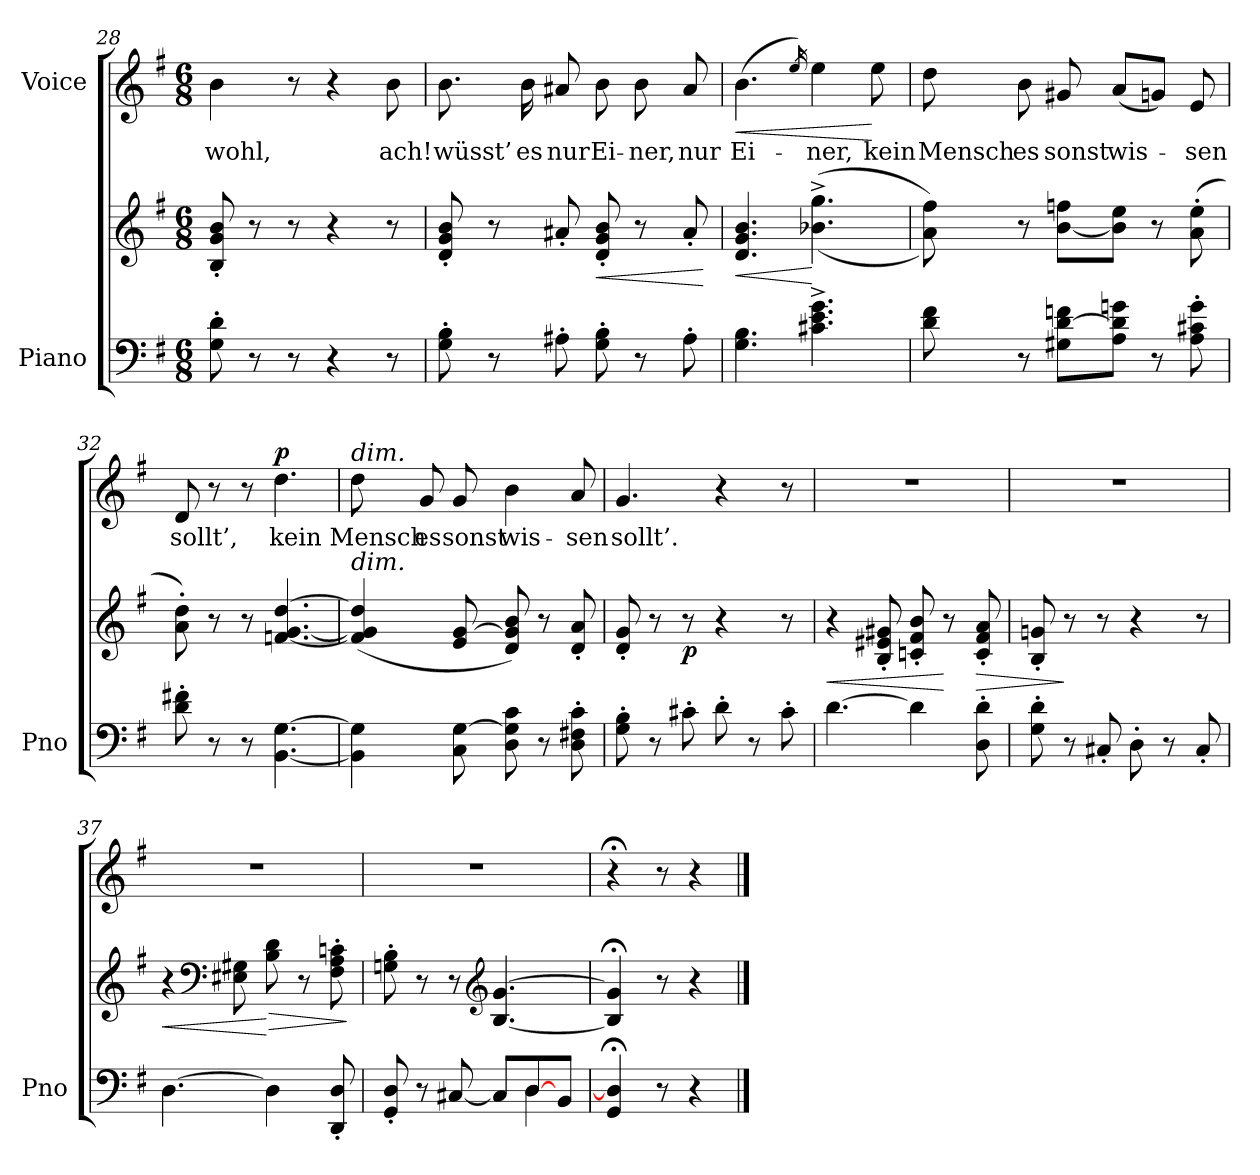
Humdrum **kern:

**kern	**kern	**dynam	**kern	**text	**dynam
*part2	*part2	*part2	*part1	*part1	*part1
*staff3	*staff2	*staff2/3	*staff1	*staff1	*staff1
*I"Piano	*	*	*I"Voice	*	*
*I'Pno	*	*	*	*	*
*clefF4	*clefG2	*	*clefG2	*	*
*k[f#]	*k[f#]	*	*k[f#]	*	*
*M6/8	*M6/8	*	*M6/8	*	*
=28	=28	=28	=28	=28	=28
8G\' 8d\'	8B/' 8g/' 8b/'	.	4b\	wohl,	.
8r	8r	.	.	.	.
8r	8r	.	8r	.	.
4r	4r	.	4r	.	.
8r	8r	.	8b\	ach!	.
=29	=29	=29	=29	=29	=29
8G\' 8B\'	8d/' 8g/' 8b/'	.	8.b\	wüsst’	.
8r	8r	.	.	.	.
.	.	.	16b\	es	.
8A#X'\	8a#X'/	.	8a#X/	nur	.
!	!	!LO:HP:b	!	!	!
8G\' 8B\'	8d/' 8g/' 8b/'	<	8b\	Ei-	.
8r	8r	.	8b\	-ner,	.
8A#'\	8a#'/	.	8a#/	nur	.
.	.	[	.	.	.
=30	=30	=30	=30	=30	=30
!	!	!LO:HP:b	!	!	!LO:HP:b
4.G\ 4.B\	4.d/ 4.g/ 4.b/	<	(<4.b\	Ei-	<
.	.	.	16qee/)	.	.
4.c#X\^ 4.e\^ 4.g\^	(<(4.b-X\^ 4.gg\^	[	4ee\	-ner,	.
.	.	.	8ee\	kein	[
=31	=31	=31	=31	=31	=31
8d\ 8f#\	8a\ 8ff#\))	.	8dd\	Mensch	.
8r	8r	.	8b\	es	.
8G#X\ [<8d\ 8fn\L	[8b\ 8ffn\L	.	8g#X/	sonst	.
8A\ 8d\] 8gn\J	8b\] 8ee\J	.	(8a/L	wis-	.
8r	8r	.	8gn/J)	.	.
8A\' 8c#X\' 8g\'	(8a\' 8ee\'	.	8e/	-sen	.
=32	=32	=32	=32	=32	=32
8d\' 8f#X\'	8a\' 8dd\')	.	8d/	sollt’,	.
8r	8r	.	8r	.	.
8r	8r	.	8r	.	.
!	!	!	!	!	!LO:DY:a
[4.BB\ [4.G\	[4.fn/ [4.g/ [4.dd/	.	4.dd\	kein	p
=33	=33	=33	=33	=33	=33
!	!	!	!LO:TX:a:i:t=dim.	!	!
!	!LO:TX:a:i:t=dim.	!	!	!	!
4BB\] 4G\]	(>4fn/] 4g/] 4dd/]	.	8dd\	Mensch	.
.	.	.	8g/	es	.
8C\ [8G\	8e/ [<8g/	.	8g/	sonst	.
8D\ 8G\] 8c\	8d/ 8g/] 8b/)	.	4b\	wis-	.
8r	8r	.	.	.	.
8D\' 8F#X\' 8c\'	8d/' 8a/'	.	8a/	-sen	.
=34	=34	=34	=34	=34	=34
8G\' 8B\'	8d/' 8g/'	.	4.g/	sollt’.	.
8r	8r	.	.	.	.
!	!	!LO:DY:b	!	!	!
8c#X'\	8r	p	.	.	.
8d'\	4r	.	4r	.	.
8r	.	.	.	.	.
8c#'\	8r	.	8r	.	.
=35	=35	=35	=35	=35	=35
!	!	!LO:HP:b	!	!	!
[4.d\	4r	<	2.r	.	.
.	8B/' 8e#X/' 8g#X/'	.	.	.	.
4d\]	8cn/' 8f#/' 8b/'	.	.	.	.
.	8r	[	.	.	.
!	!	!LO:HP:b	!	!	!
8D\' 8d\'	8c/' 8f#/' 8a/'	>	.	.	.
=36	=36	=36	=36	=36	=36
8G\' 8d\'	8B/' 8gn/'	.	2.r	.	.
8r	8r	]	.	.	.
8C#X'/	8r	.	.	.	.
8D'\	4r	.	.	.	.
8r	.	.	.	.	.
8C#'/	8r	.	.	.	.
=37	=37	=37	=37	=37	=37
!	!	!LO:HP:b	!	!	!
[4.D\	4r	<	2.r	.	.
*	*clefF4	*	*	*	*
.	8E#X\ 8G#X\	.	.	.	.
!	!	!LO:HP:n=1:b	!	!	!
4D\]	8B\ 8d\	[ >	.	.	.
.	8r	.	.	.	.
8DD/' 8D/'	8F#\' 8A\' 8cn\'	.	.	.	.
.	.	]	.	.	.
=38	=38	=38	=38	=38	=38
*^	*	*	*	*	*
8GG/'< 8D/'<	2ryy	8Gn\' 8B\'	.	2.r	.	.
8r	.	8r	.	.	.	.
[<8C#X/	.	8r	.	.	.	.
*	*	*clefG2	*	*	*	*
8C#/L]	.	[4.B/ [4.g/	.	.	.	.
[>8D/	4D\	.	.	.	.	.
8BB/J	.	.	.	.	.	.
*v	*v	*	*	*	*	*
=39	=39	=39	=39	=39	=39
4GG/;< 4D/];<	4B/];< 4g/];<	.	4r;<	.	.
8r	8r	.	8r	.	.
4r	4r	.	4r	.	.
==	==	==	==	==	==
*-	*-	*-	*-	*-	*-
